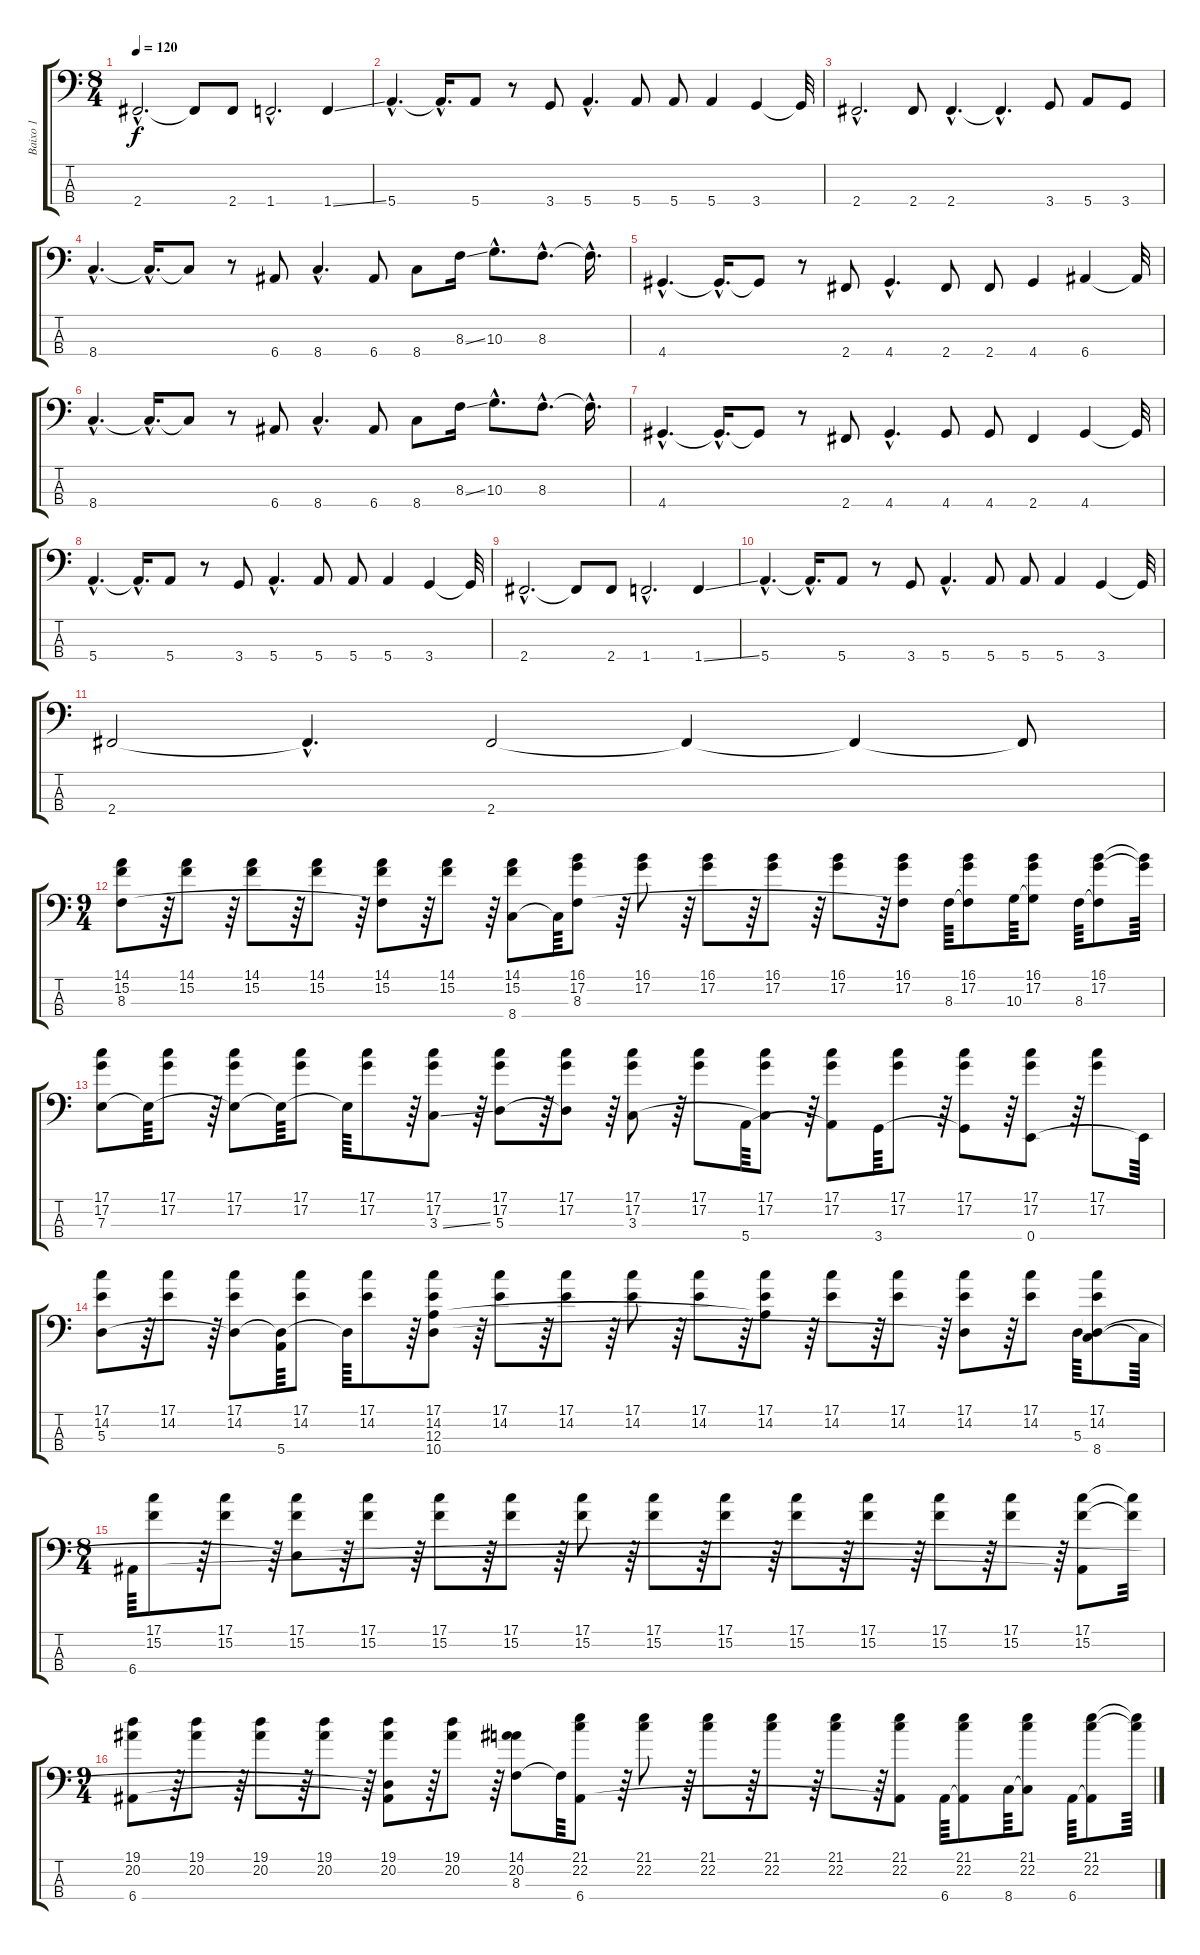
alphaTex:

\track ("Baixo 1" "Baixo 1") {instrument electricbassfinger}
\staff {score tabs}
\tuning (G2 D2 A1 E1) {hide}
\ts (8 4)
\tempo 120
\clef f4
\ks c
2.4{hac}.2{d dy f instrument slapbass2} 2.4{t}.8 2.4.8 1.4{hac}.2{d} 1.4{ss}.4 |
5.4{hac}.4{d instrument slapbass2} 5.4{hac t}.16{d} 5.4.8 r.8 3.4.8 5.4{hac}.4{d} 5.4.8 5.4.8 5.4.4 3.4.4 3.4{t}.32 |
2.4{hac}.2{d instrument slapbass2} 2.4.8 2.4{hac}.4{d} 2.4{hac t}.4{d} 3.4.8 5.4.8 3.4.8 |
8.4{hac}.4{d instrument slapbass2} 8.4{hac t}.16{d} 8.4{t}.8 r.8 6.4.8 8.4{hac}.4{d} 6.4.8 8.4.8 8.3{ss}.16 10.3{hac}.8{d} 8.3{hac}.8{d} 8.3{hac t}.16{d} |
4.4{hac}.4{d instrument slapbass2} 4.4{hac t}.16{d} 4.4{t}.8 r.8 2.4.8 4.4{hac}.4{d} 2.4.8 2.4.8 4.4.4 6.4.4 6.4{t}.32 |
8.4{hac}.4{d instrument slapbass2} 8.4{hac t}.16{d} 8.4{t}.8 r.8 6.4.8 8.4{hac}.4{d} 6.4.8 8.4.8 8.3{ss}.16 10.3{hac}.8{d} 8.3{hac}.8{d} 8.3{hac t}.16{d} |
4.4{hac}.4{d instrument slapbass2} 4.4{hac t}.16{d} 4.4{t}.8 r.8 2.4.8 4.4{hac}.4{d} 4.4.8 4.4.8 2.4.4 4.4.4 4.4{t}.32 |
5.4{hac}.4{d instrument slapbass2} 5.4{hac t}.16{d} 5.4.8 r.8 3.4.8 5.4{hac}.4{d} 5.4.8 5.4.8 5.4.4 3.4.4 3.4{t}.32 |
2.4{hac}.2{d instrument slapbass2} 2.4{t}.8 2.4.8 1.4{hac}.2{d} 1.4{ss}.4 |
5.4{hac}.4{d instrument slapbass2} 5.4{hac t}.16{d} 5.4.8 r.8 3.4.8 5.4{hac}.4{d} 5.4.8 5.4.8 5.4.4 3.4.4 3.4{t}.32 |
2.4.2{instrument slapbass2} 2.4{hac t}.4{d} 2.4.2 2.4{t}.4 2.4{t}.4 2.4{t}.8 |
\ts (9 4)
(14.1 15.2 8.3).8{instrument electricbassfinger} r.64 (14.1 15.2).8 r.64 (14.1 15.2).8 r.64 (14.1 15.2).8 r.64 (14.1 15.2 8.3{t}).8 r.64 (14.1 15.2).8 r.64 (14.1 15.2 8.4).8 8.4{t}.64 (16.1 17.2 8.3).8 r.64 (16.1 17.2).8 r.64 (16.1 17.2).8 r.64 (16.1 17.2).8 r.64 (16.1 17.2).8 r.64 (16.1 17.2 8.3{t}).8 8.3.64 (16.1 17.2 8.3{t}).8 10.3.64 (16.1 17.2 10.3{t}).8 8.3.64 (16.1 17.2 8.3{t}).8 (16.1{t} 17.2{t}).64 |
(17.1 17.2 7.3).8 7.3{t}.64 (17.1 17.2).8 r.64 (17.1 17.2 7.3{t}).8 7.3{t}.64 (17.1 17.2).8 7.3{t}.64 (17.1 17.2).8 r.64 (17.1 17.2 3.3{ss}).8 r.64 (17.1 17.2 5.3).8 r.64 (17.1 17.2 5.3{t}).8 r.64 (17.1 17.2 3.3).8 r.64 (17.1 17.2).8 5.4.64 (17.1 17.2 3.3{t}).8 r.64 (17.1 17.2 5.4{t}).8 3.4.64 (17.1 17.2).8 r.64 (17.1 17.2 3.4{t}).8 r.64 (17.1 17.2 0.4).8 r.64 (17.1 17.2).8 0.4{t}.64 |
(17.1 14.2 5.3).8 r.64 (17.1 14.2).8 r.64 (17.1 14.2 5.3{t}).8 (5.3{t} 5.4).64 (17.1 14.2).8 5.3{t}.64 (17.1 14.2).8 r.64 (17.1 14.2 12.3 10.4).8 r.64 (17.1 14.2).8 r.64 (17.1 14.2).8 r.64 (17.1 14.2).8 r.64 (17.1 14.2).8 r.64 (17.1 14.2 12.3{t}).8 r.64 (17.1 14.2).8 r.64 (17.1 14.2).8 r.64 (17.1 14.2 10.4{t}).8 r.64 (17.1 14.2).8 5.3.64 (17.1 14.2 5.3{t} 8.4).8 8.4{t}.64 |
\ts (8 4)
6.4.64 (17.1 15.2).8 r.64 (17.1 15.2).8 r.64 (17.1 15.2 5.3{t}).8 r.64 (17.1 15.2).8 r.64 (17.1 15.2).8 r.64 (17.1 15.2).8 r.64 (17.1 15.2).8 r.64 (17.1 15.2).8 r.64 (17.1 15.2).8 r.64 (17.1 15.2).8 r.64 (17.1 15.2).8 r.64 (17.1 15.2).8 r.64 (17.1 15.2).8 r.64 (17.1 15.2 6.4{t}).8 (17.1{t} 15.2{t}).32 |
\ts (9 4)
(19.1 20.2 6.4).8 r.64 (19.1 20.2).8 r.64 (19.1 20.2).8 r.64 (19.1 20.2).8 r.64 (19.1 20.2 5.3{t} 6.4{t}).8 r.64 (19.1 20.2).8 r.64 (14.1 20.2 8.3).8 8.3{t}.64 (21.1 22.2 6.4).8 r.64 (21.1 22.2).8 r.64 (21.1 22.2).8 r.64 (21.1 22.2).8 r.64 (21.1 22.2).8 r.64 (21.1 22.2 6.4{t}).8 6.4.64 (21.1 22.2 6.4{t}).8 8.4.64 (21.1 22.2 8.4{t}).8 6.4.64 (21.1 22.2 6.4{t}).8 (21.1{t} 22.2{t}).64
